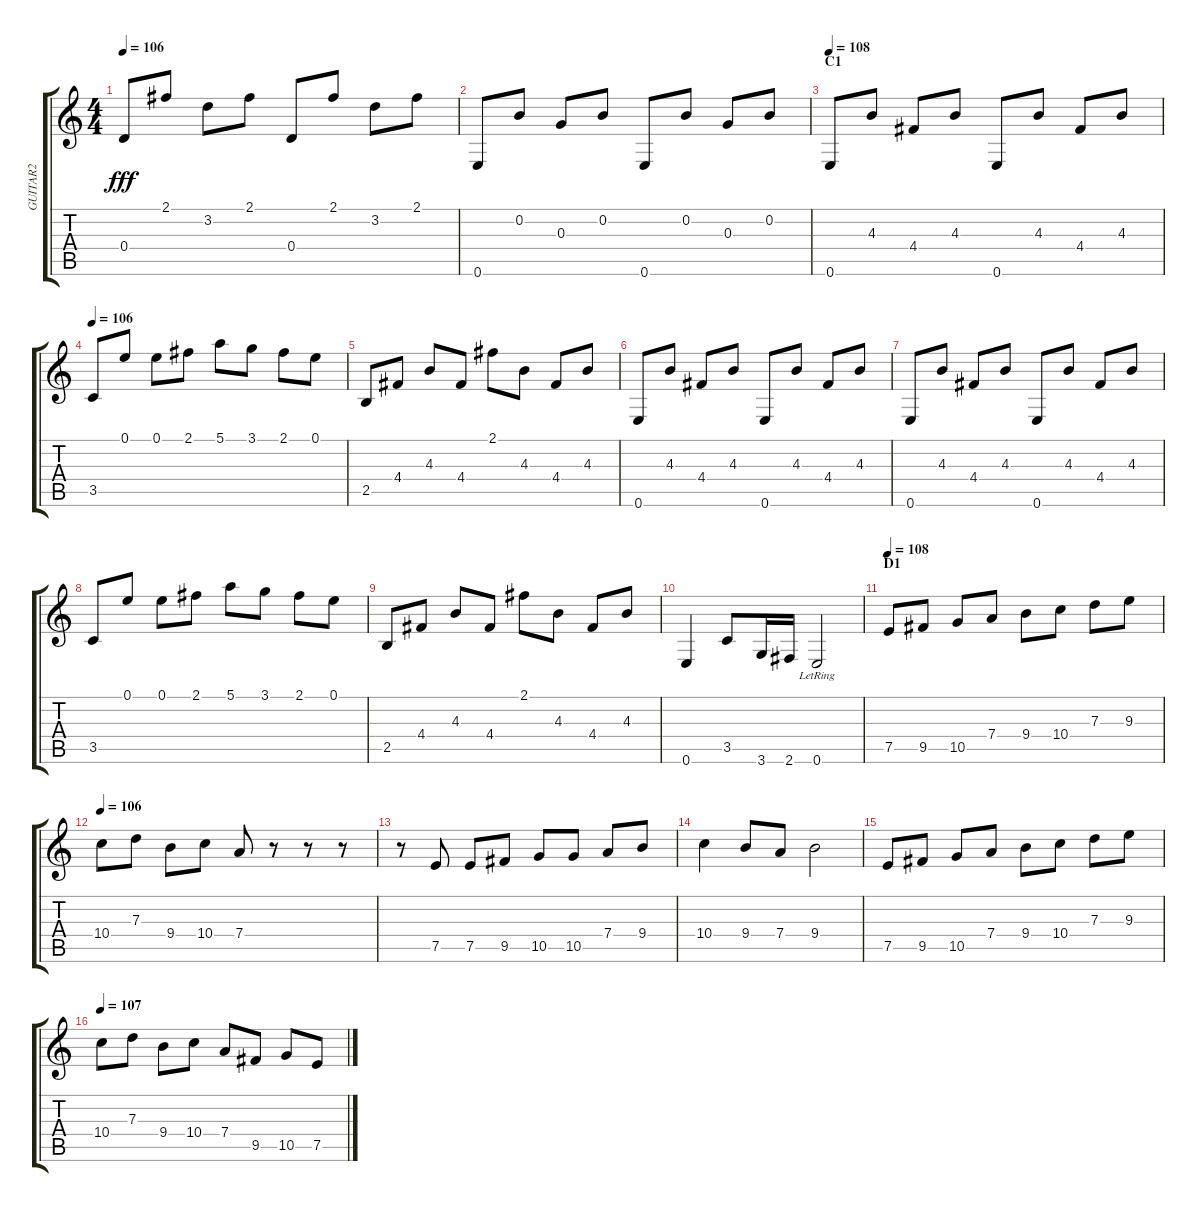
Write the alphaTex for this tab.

\track ("GUITAR2" "GUITAR2") {instrument acousticguitarsteel}
\staff {score tabs}
\tuning (E4 B3 G3 D3 A2 E2) {hide}
\ts (4 4)
\tempo 106
\clef g2
\ks c
0.4.8{dy fff} 2.1.8 3.2.8 2.1.8 0.4.8 2.1.8 3.2.8 2.1.8 |
0.6.8 0.2.8 0.3.8 0.2.8 0.6.8 0.2.8 0.3.8 0.2.8 |
\section ("" "C1")
\tempo 108
0.6.8 4.3.8 4.4.8 4.3.8 0.6.8 4.3.8 4.4.8 4.3.8 |
\tempo 106
3.5.8 0.1.8 0.1.8 2.1.8 5.1.8 3.1.8 2.1.8 0.1.8 |
2.5.8 4.4.8 4.3.8 4.4.8 2.1.8 4.3.8 4.4.8 4.3.8 |
0.6.8 4.3.8 4.4.8 4.3.8 0.6.8 4.3.8 4.4.8 4.3.8 |
0.6.8 4.3.8 4.4.8 4.3.8 0.6.8 4.3.8 4.4.8 4.3.8 |
3.5.8 0.1.8 0.1.8 2.1.8 5.1.8 3.1.8 2.1.8 0.1.8 |
2.5.8 4.4.8 4.3.8 4.4.8 2.1.8 4.3.8 4.4.8 4.3.8 |
0.6.4 3.5.8 3.6.16 2.6.16 0.6{lr}.2 |
\section ("" "D1")
\tempo 108
7.5.8 9.5.8 10.5.8 7.4.8 9.4.8 10.4.8 7.3.8 9.3.8 |
\tempo 106
10.4.8 7.3.8 9.4.8 10.4.8 7.4.8 r.8 r.8 r.8 |
r.8 7.5.8 7.5.8 9.5.8 10.5.8 10.5.8 7.4.8 9.4.8 |
10.4.4 9.4.8 7.4.8 9.4.2 |
7.5.8 9.5.8 10.5.8 7.4.8 9.4.8 10.4.8 7.3.8 9.3.8 |
\tempo 107
10.4.8 7.3.8 9.4.8 10.4.8 7.4.8 9.5.8 10.5.8 7.5.8
